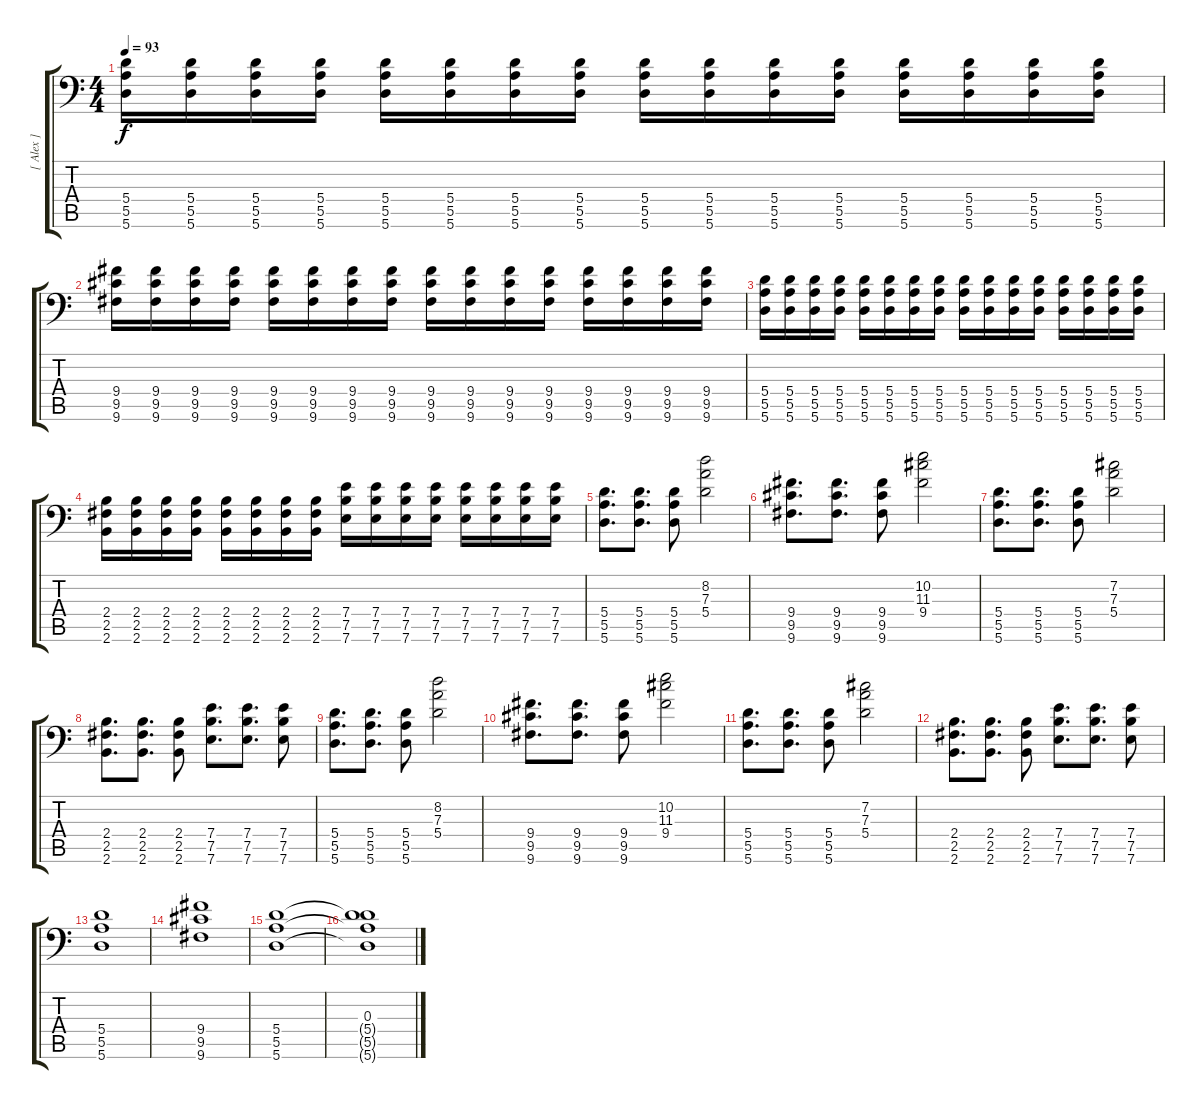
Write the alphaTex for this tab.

\track ("[ Alex ]" "[ Alex ]") {instrument overdrivenguitar}
\staff {score tabs}
\tuning (B3 Gb3 D3 A2 E2 A1) {hide}
\ts (4 4)
\tempo 93
\clef f4
\ks c
(5.4 5.5 5.6).16{dy f} (5.4 5.5 5.6).16 (5.4 5.5 5.6).16 (5.4 5.5 5.6).16 (5.4 5.5 5.6).16 (5.4 5.5 5.6).16 (5.4 5.5 5.6).16 (5.4 5.5 5.6).16 (5.4 5.5 5.6).16 (5.4 5.5 5.6).16 (5.4 5.5 5.6).16 (5.4 5.5 5.6).16 (5.4 5.5 5.6).16 (5.4 5.5 5.6).16 (5.4 5.5 5.6).16 (5.4 5.5 5.6).16 |
(9.4 9.5 9.6).16 (9.4 9.5 9.6).16 (9.4 9.5 9.6).16 (9.4 9.5 9.6).16 (9.4 9.5 9.6).16 (9.4 9.5 9.6).16 (9.4 9.5 9.6).16 (9.4 9.5 9.6).16 (9.4 9.5 9.6).16 (9.4 9.5 9.6).16 (9.4 9.5 9.6).16 (9.4 9.5 9.6).16 (9.4 9.5 9.6).16 (9.4 9.5 9.6).16 (9.4 9.5 9.6).16 (9.4 9.5 9.6).16 |
(5.4 5.5 5.6).16 (5.4 5.5 5.6).16 (5.4 5.5 5.6).16 (5.4 5.5 5.6).16 (5.4 5.5 5.6).16 (5.4 5.5 5.6).16 (5.4 5.5 5.6).16 (5.4 5.5 5.6).16 (5.4 5.5 5.6).16 (5.4 5.5 5.6).16 (5.4 5.5 5.6).16 (5.4 5.5 5.6).16 (5.4 5.5 5.6).16 (5.4 5.5 5.6).16 (5.4 5.5 5.6).16 (5.4 5.5 5.6).16 |
(2.4 2.5 2.6).16 (2.4 2.5 2.6).16 (2.4 2.5 2.6).16 (2.4 2.5 2.6).16 (2.4 2.5 2.6).16 (2.4 2.5 2.6).16 (2.4 2.5 2.6).16 (2.4 2.5 2.6).16 (7.4 7.5 7.6).16 (7.4 7.5 7.6).16 (7.4 7.5 7.6).16 (7.4 7.5 7.6).16 (7.4 7.5 7.6).16 (7.4 7.5 7.6).16 (7.4 7.5 7.6).16 (7.4 7.5 7.6).16 |
(5.4 5.5 5.6).8{d} (5.4 5.5 5.6).8{d} (5.4 5.5 5.6).8 (8.2 7.3 5.4).2 |
(9.4 9.5 9.6).8{d} (9.4 9.5 9.6).8{d} (9.4 9.5 9.6).8 (10.2 11.3 9.4).2 |
(5.4 5.5 5.6).8{d} (5.4 5.5 5.6).8{d} (5.4 5.5 5.6).8 (7.2 7.3 5.4).2 |
(2.4 2.5 2.6).8{d} (2.4 2.5 2.6).8{d} (2.4 2.5 2.6).8 (7.4 7.5 7.6).8{d} (7.4 7.5 7.6).8{d} (7.4 7.5 7.6).8 |
(5.4 5.5 5.6).8{d} (5.4 5.5 5.6).8{d} (5.4 5.5 5.6).8 (8.2 7.3 5.4).2 |
(9.4 9.5 9.6).8{d} (9.4 9.5 9.6).8{d} (9.4 9.5 9.6).8 (10.2 11.3 9.4).2 |
(5.4 5.5 5.6).8{d} (5.4 5.5 5.6).8{d} (5.4 5.5 5.6).8 (7.2 7.3 5.4).2 |
(2.4 2.5 2.6).8{d} (2.4 2.5 2.6).8{d} (2.4 2.5 2.6).8 (7.4 7.5 7.6).8{d} (7.4 7.5 7.6).8{d} (7.4 7.5 7.6).8 |
(5.4 5.5 5.6).1 |
(9.4 9.5 9.6).1 |
(5.4 5.5 5.6).1 |
(0.3 5.4{t} 5.5{t} 5.6{t}).1
